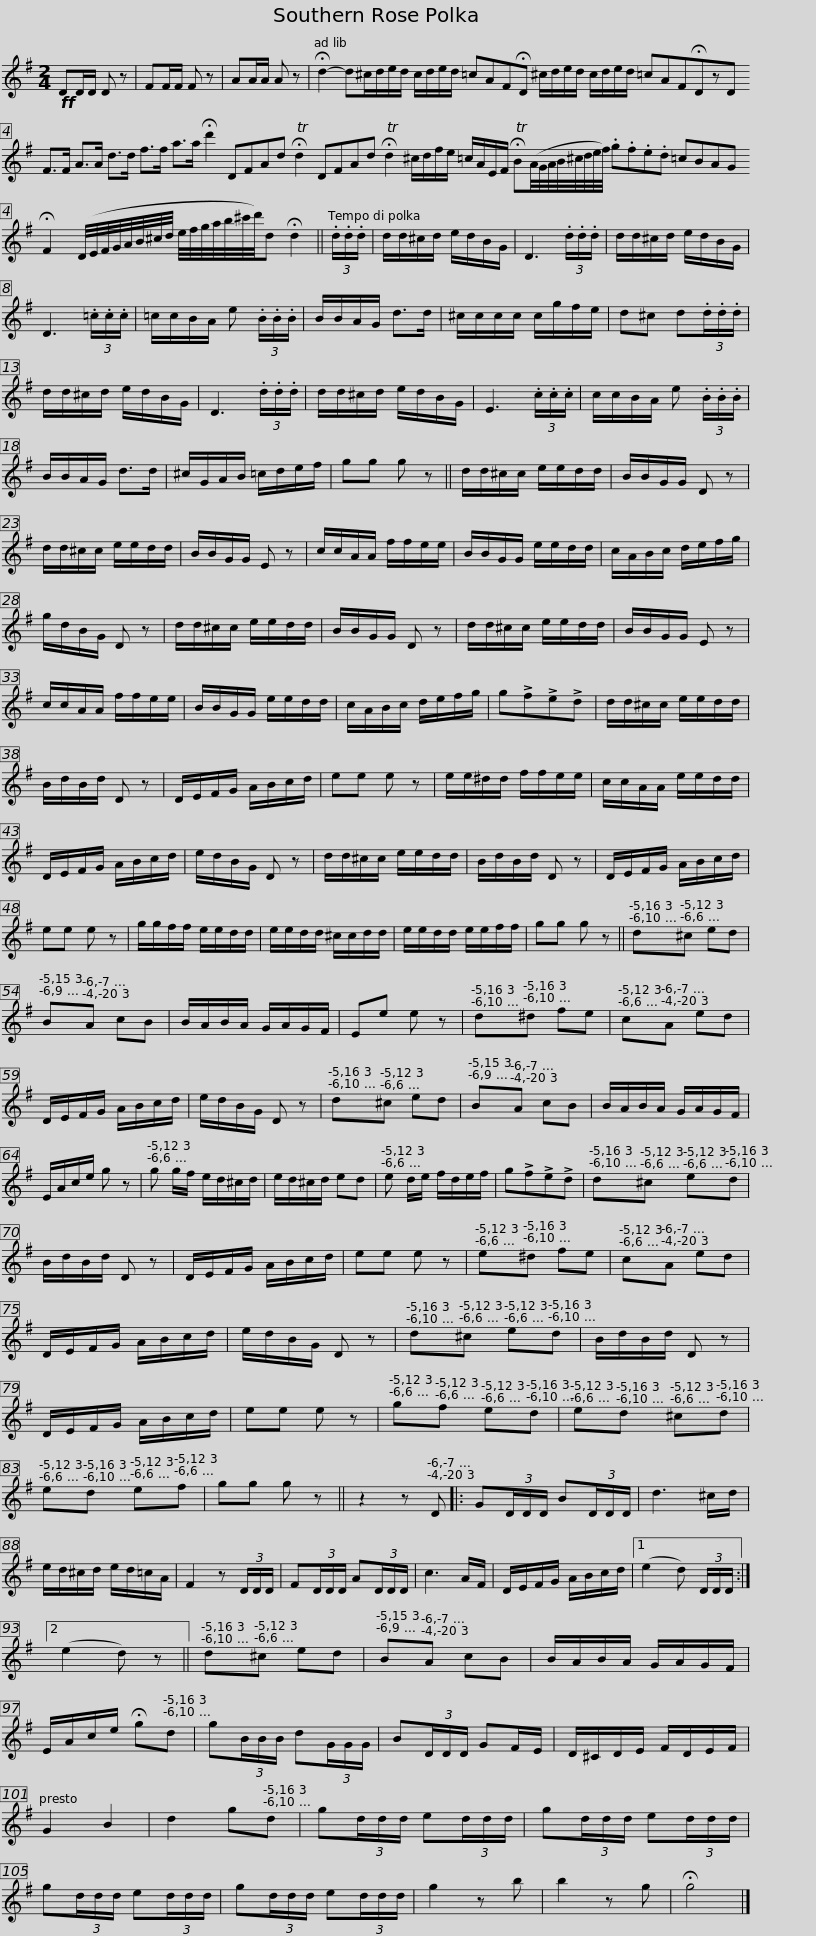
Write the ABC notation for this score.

X:1
L:1/8
M:2/4
I:linebreak $
K:none
V:1 treble transpose="8 "
V:1
[K:G]!ff! DD/D/ D z | FF/F/ F z | AA/A/ A z |$ !fermata!d2- d^c/d/e/d/ c/d/e/d/ =cAF!fermata!D ^c/d/e/d/ c/d/e/d/ =cAF!fermata!DzD F>F A>A d>d f>f a>a !fermata!d'2 DFAd !fermata!Td2 DFAd !fermata!Td2 ^c/d/f/e/ =c/A/E/F/ !fermata!TB(A/4G/4A/4B/4^c/4d/4e/4f/4) .g.f.e.d =cBAG !fermata!F2 (D/4E/4F/4G/4A/4B/4^c/4d/4 e/4f/4g/4a/4b/4^c'/4d'/4)d !fermata!d2 ||$ (3.d/.d/.d/ | %5
 d/d/^c/d/ e/d/B/G/ | D3 (3.d/.d/.d/ | d/d/^c/d/ e/d/B/G/ | D3 (3.=c/.c/.c/ | =c/c/B/A/ e (3.B/.B/.B/ | %10
 B/B/A/G/ d>d |$ ^c/c/c/c/ c/g/f/e/ | d^c d(3.d/.d/.d/ | d/d/^c/d/ e/d/B/G/ | D3 (3.d/.d/.d/ | %15
 d/d/^c/d/ e/d/B/G/ | E3 (3.c/.c/.c/ | c/c/B/A/ e (3.B/.B/.B/ |$ B/B/A/G/ d>d | ^c/G/A/B/ =c/d/e/f/ | %20
 gg g z || d/d/^c/c/ e/e/d/d/ | B/B/G/G/ D z | d/d/^c/c/ e/e/d/d/ |$ B/B/G/G/ E z | %25
 c/c/A/A/ f/f/e/e/ | B/B/G/G/ e/e/d/d/ | c/A/B/c/ d/e/f/g/ | g/d/B/G/ D z | d/d/^c/c/ e/e/d/d/ |$ %30
 B/B/G/G/ D z | d/d/^c/c/ e/e/d/d/ | B/B/G/G/ E z | c/c/A/A/ f/f/e/e/ | B/B/G/G/ e/e/d/d/ | %35
 c/A/B/c/ d/e/f/g/ | g!>!f!>!e!>!d |$ d/d/^c/c/ e/e/d/d/ | B/d/B/d/ D z | D/E/F/G/ A/B/c/d/ | %40
 ee e z | e/e/^d/d/ f/f/e/e/ | c/c/A/A/ e/e/d/d/ |$ D/E/F/G/ A/B/c/d/ | e/d/B/G/ D z | %45
 d/d/^c/c/ e/e/d/d/ | B/d/B/d/ D z | D/E/F/G/ A/B/c/d/ | ee e z | g/g/f/f/ e/e/d/d/ |$ %50
 e/e/d/d/ ^c/c/d/d/ | e/e/d/d/ e/e/f/f/ | gg g z || d^c ed | BA cB | %55
 B/A/B/A/ G/A/G/F/ | Ee e z | d^d fe |$ cA ed | D/E/F/G/ A/B/c/d/ | %60
 e/d/B/G/ D z | d^c ed | BA cB | B/A/B/A/ G/A/G/F/ | E/A/c/e/ g z | %65
 g g/f/ e/d/^c/d/ |$ e/d/^c/d/ ed | e d/e/ f/d/e/f/ | g!>!f!>!e!>!d | d^c ed | %70
 B/d/B/d/ D z | D/E/F/G/ A/B/c/d/ | ee e z | e^d fe |$ cA ed | %75
 D/E/F/G/ A/B/c/d/ | e/d/B/G/ D z | d^c ed | B/d/B/d/ D z | D/E/F/G/ A/B/c/d/ | %80
 ee e z | gf ed |$ ed ^cd | ed ef | gg g z || %85
 z2 z D |: G(3D/D/D/ B(3D/D/D/ | d3 ^c/d/ | e/d/^c/d/ e/d/=c/A/ | F2 z (3D/D/D/ |$ %90
 F(3D/D/D/ A(3D/D/D/ | c3 A/F/ | D/E/F/G/ A/B/c/d/ |1 (e2 d) (3D/D/D/ :|2 (e2 d) z || %95
 d^c ed | BA cB | B/A/B/A/ G/A/G/F/ |$ E/A/c/e/ !fermata!gd | g(3B/B/B/ d(3G/G/G/ | %100
 B(3D/D/D/ GF/E/ | D/^C/D/E/ F/D/E/F/ | G2 B2 | d2 gd | g(3d/d/d/ e(3d/d/d/ |$ %105
 g(3d/d/d/ e(3d/d/d/ | g(3d/d/d/ e(3d/d/d/ | g(3d/d/d/ e(3d/d/d/ | g2 z b | b2 z g | %110
 !fermata!g4 |] %111
